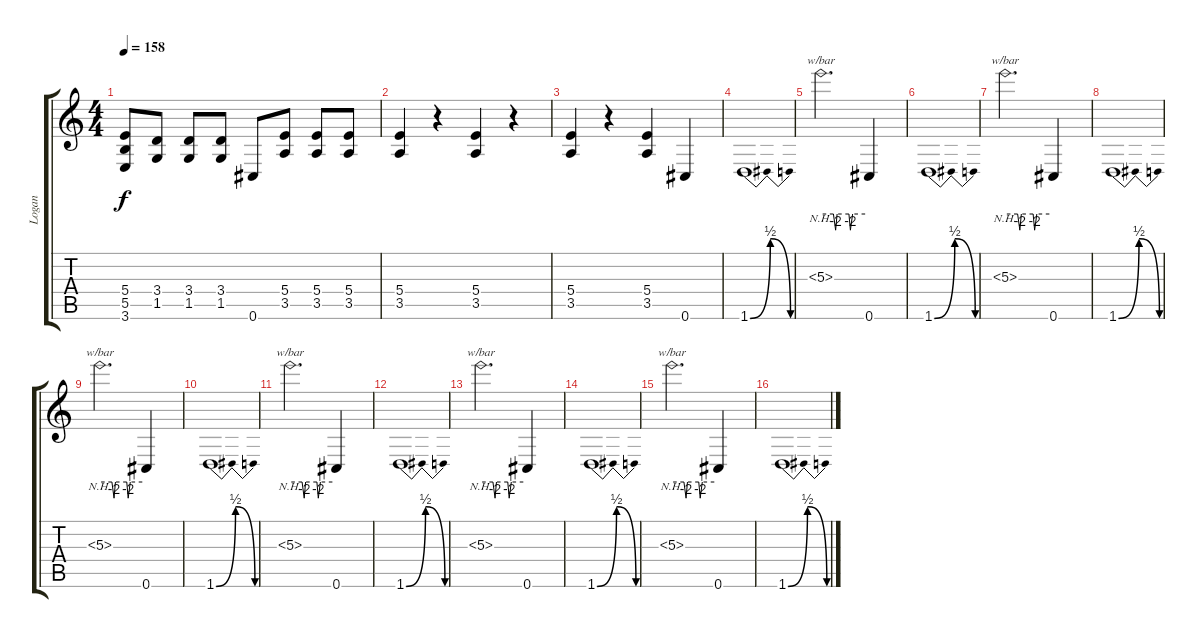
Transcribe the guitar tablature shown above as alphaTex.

\track ("Logan" "Logan") {instrument distortionguitar}
\staff {score tabs}
\tuning (Db4 Ab3 E3 B2 Gb2 Db2) {hide}
\ts (4 4)
\tempo 158
\clef g2
\ks c
(5.4{t} 5.5{t} 3.6{t}).8{dy f} (3.4 1.5).8 (3.4 1.5).8 (3.4 1.5).8 0.6.8 (5.4 3.5).8 (5.4 3.5).8 (5.4 3.5).8 |
(5.4 3.5).4 r.4 (5.4 3.5).4 r.4 |
(5.4 3.5).4 r.4 (5.4 3.5).4 0.6.4 |
1.6{be (bendrelease 0 0 31 2 31 2 60 0)}.1 |
5.3{nh}.2{d tbe (custom default 0 0 17 0 20 -8 22 0 38 0 40 -8 43 0 60 0)} 0.6.4 |
1.6{be (bendrelease 0 0 31 2 31 2 60 0)}.1 |
5.3{nh}.2{d tbe (custom default 0 0 17 0 20 -8 22 0 38 0 40 -8 43 0 60 0)} 0.6.4 |
1.6{be (bendrelease 0 0 31 2 31 2 60 0)}.1 |
5.3{nh}.2{d tbe (custom default 0 0 17 0 20 -8 22 0 38 0 40 -8 43 0 60 0)} 0.6.4 |
1.6{be (bendrelease 0 0 31 2 31 2 60 0)}.1 |
5.3{nh}.2{d tbe (custom default 0 0 17 0 20 -8 22 0 38 0 40 -8 43 0 60 0)} 0.6.4 |
1.6{be (bendrelease 0 0 31 2 31 2 60 0)}.1 |
5.3{nh}.2{d tbe (custom default 0 0 17 0 20 -8 22 0 38 0 40 -8 43 0 60 0)} 0.6.4 |
1.6{be (bendrelease 0 0 31 2 31 2 60 0)}.1 |
5.3{nh}.2{d tbe (custom default 0 0 17 0 20 -8 22 0 38 0 40 -8 43 0 60 0)} 0.6.4 |
1.6{be (bendrelease 0 0 31 2 31 2 60 0)}.1
